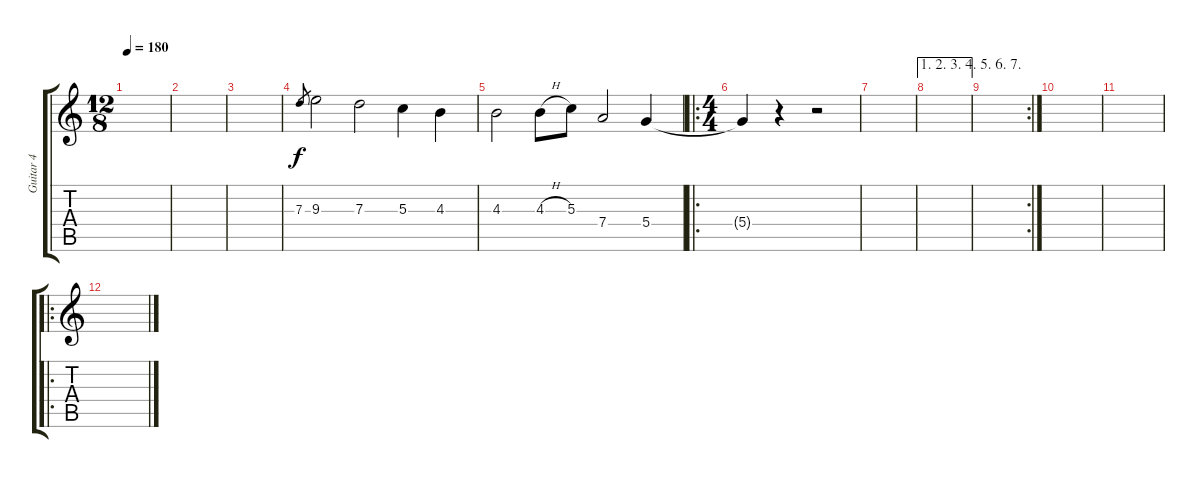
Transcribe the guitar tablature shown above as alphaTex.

\track ("Guitar 4" "Guitar 4") {instrument distortionguitar}
\staff {score tabs}
\tuning (E4 B3 G3 D3 A2 E2) {hide}
\ts (12 8)
\tempo 180
\clef g2
\ks c
|
|
|
7.3.8{gr} 9.3.2 7.3.2 5.3.4 4.3.4 |
4.3.2 4.3{h}.8 5.3.8 7.4.2 5.4.4 |
\ro
\ts (4 4)
5.4{t}.4 r.4 r.2 |
|
\ae (1 2 3 4 5 6 7)
|
\rc 2
|
|
|
\ro
